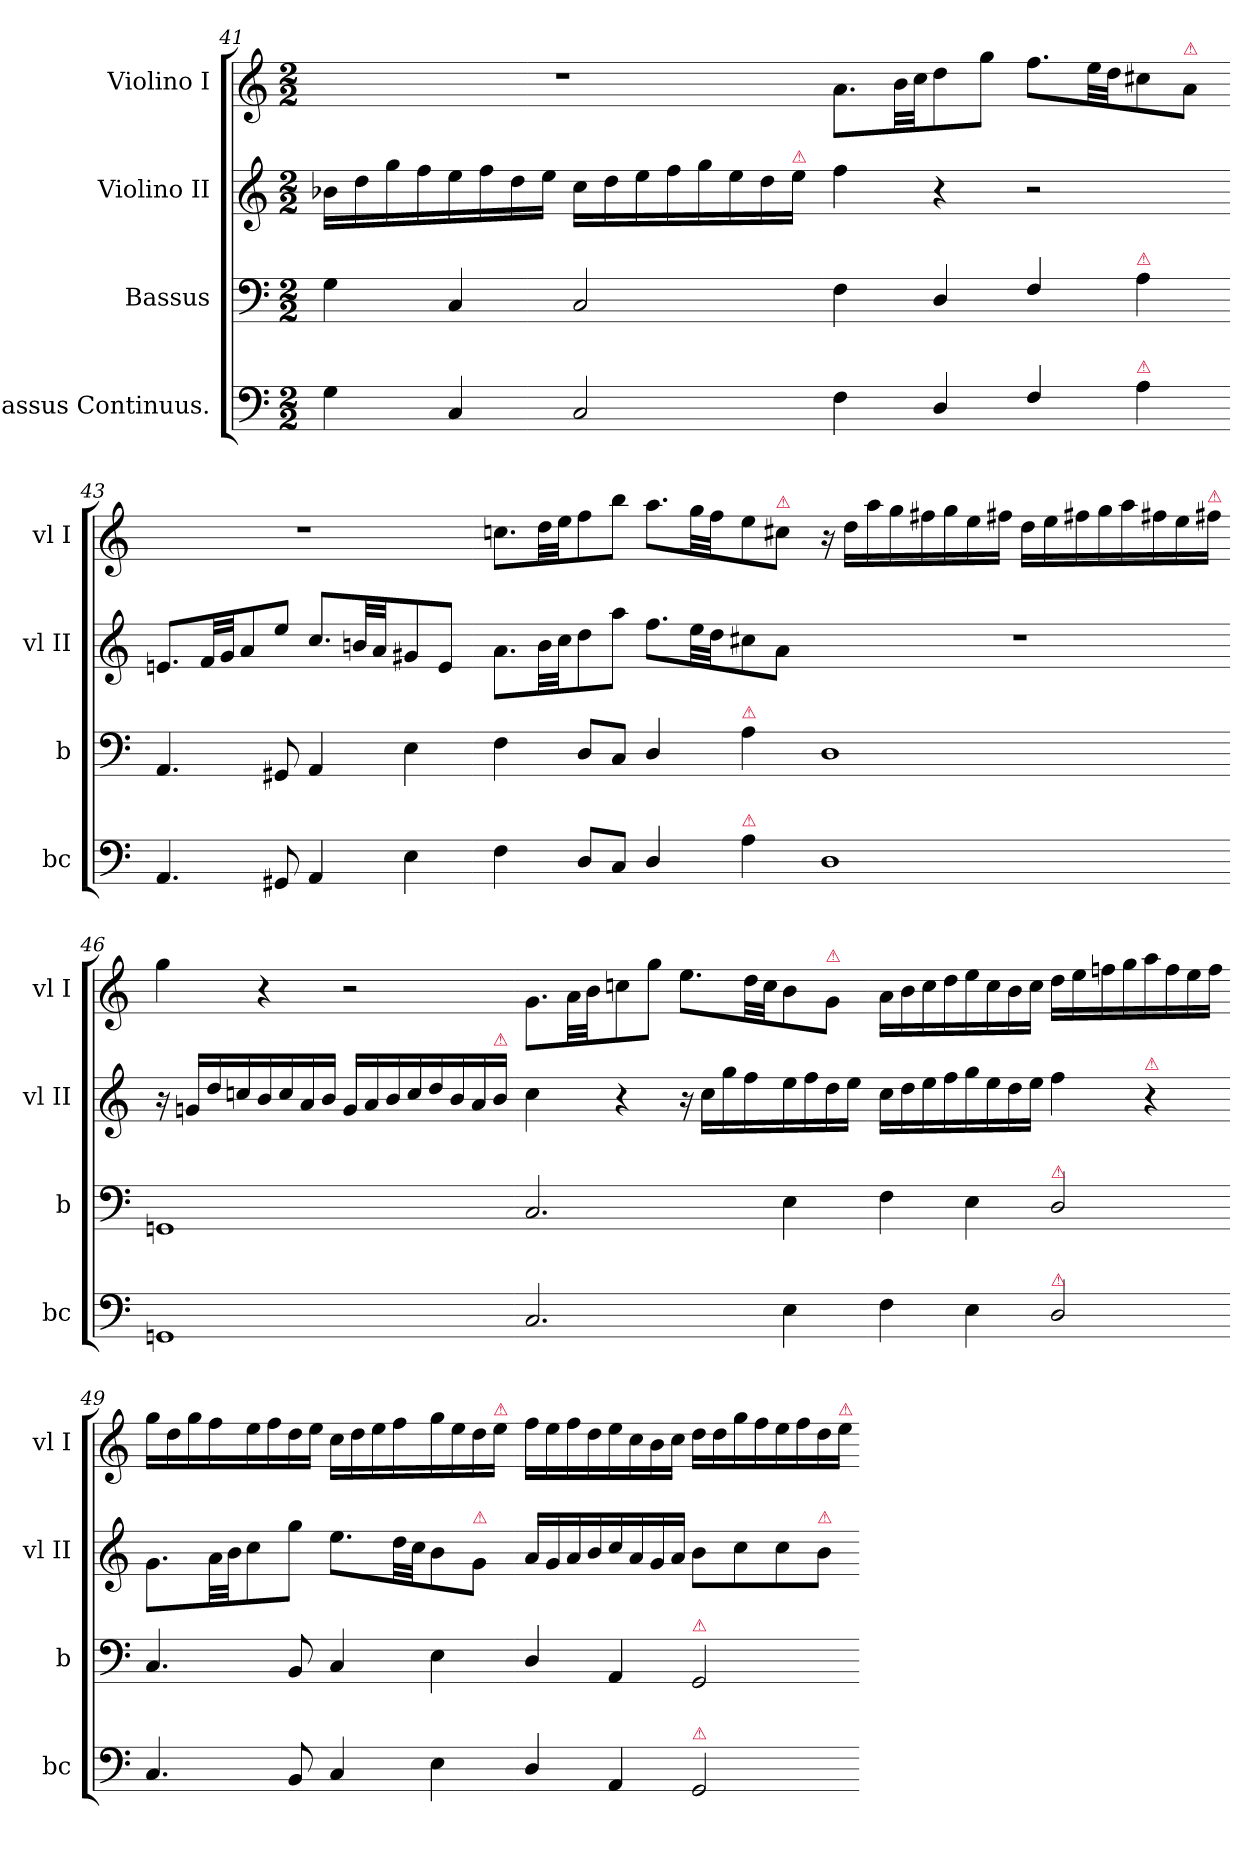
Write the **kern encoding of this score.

**kern	**kern	**kern	**kern
*part4	*part3	*part2	*part1
*staff4	*staff3	*staff2	*staff1
*I"Bassus Continuus.	*I"Bassus	*I"Violino II	*I"Violino I
*I'bc	*I'b	*I'vl II	*I'vl I
*clefF4	*clefF4	*clefG2	*clefG2
*k[]	*k[]	*k[]	*k[]
*C:	*C:	*C:	*C:
*M2/2	*M2/2	*M2/2	*M2/2
=41	=41	=41	=41
4G\	4G\	16b-X\LL	1r
.	.	16dd\	.
.	.	16gg\	.
.	.	16ff\	.
4C/	4C/	16ee\	.
.	.	16ff\	.
.	.	16dd\	.
.	.	16ee\JJ	.
2C/	2C/	16cc\LL	.
.	.	16dd\	.
.	.	16ee\	.
.	.	16ff\	.
.	.	16gg\	.
.	.	16ee\	.
.	.	16dd\	.
!	!	!LO:TX:a:color=crimson:t=⚠	!
.	.	16ee\JJ	.
=42-	=42-	=42-	=42-
4F\	4F\	4ff\	8.a\L
.	.	.	32b\LL
.	.	.	32cc\JJ
4D/	4D/	4r	8dd\
.	.	.	8gg\J
4F/	4F/	2r	8.ff\L
.	.	.	32ee\LL
.	.	.	32dd\JJ
!	!LO:TX:a:color=crimson:t=⚠	!	!
!LO:TX:a:color=crimson:t=⚠	!	!	!
4A\	4A\	.	8cc#X\
!	!	!	!LO:TX:a:color=crimson:t=⚠
.	.	.	8a\J
=43-	=43-	=43-	=43-
4.AA/	4.AA/	8.en/L	1r
.	.	32f/LL	.
.	.	32g/JJ	.
.	.	8a/	.
8GG#X/	8GG#X/	8ee/J	.
4AA/	4AA/	8.cc/L	.
.	.	32bn/LL	.
.	.	32a/JJ	.
4E\	4E\	8g#X/	.
.	.	8e/J	.
=44-	=44-	=44-	=44-
4F\	4F\	8.a\L	8.ccn\L
.	.	32b\LL	32dd\LL
.	.	32cc\JJ	32ee\JJ
8D/L	8D/L	8dd\	8ff\
8C/J	8C/J	8aa\J	8bb\J
4D/	4D/	8.ff\L	8.aa\L
.	.	32ee\LL	32gg\LL
.	.	32dd\JJ	32ff\JJ
!	!LO:TX:a:color=crimson:t=⚠	!	!
!LO:TX:a:color=crimson:t=⚠	!	!	!
4A\	4A\	8cc#X\	8ee\
!	!	!	!LO:TX:a:color=crimson:t=⚠
.	.	8a\J	8cc#X\J
=45-	=45-	=45-	=45-
1D	1D	1r	16r
.	.	.	16dd\LL
.	.	.	16aa\
.	.	.	16gg\
.	.	.	16ff#X\
.	.	.	16gg\
.	.	.	16ee\
.	.	.	16ff#X\JJ
.	.	.	16dd\LL
.	.	.	16ee\
.	.	.	16ff#X\
.	.	.	16gg\
.	.	.	16aa\
.	.	.	16ff#X\
.	.	.	16ee\
!	!	!	!LO:TX:a:color=crimson:t=⚠
.	.	.	16ff#X\JJ
=46-	=46-	=46-	=46-
1GGn	1GGn	16r	4gg\
.	.	16gn/LL	.
.	.	16dd/	.
.	.	16ccn/	.
.	.	16b/	4r
.	.	16cc/	.
.	.	16a/	.
.	.	16b/JJ	.
.	.	16g/LL	2r
.	.	16a/	.
.	.	16b/	.
.	.	16cc/	.
.	.	16dd/	.
.	.	16b/	.
.	.	16a/	.
!	!	!LO:TX:a:color=crimson:t=⚠	!
.	.	16b/JJ	.
=47-	=47-	=47-	=47-
2.C/	2.C/	4cc\	8.g\L
.	.	.	32a\LL
.	.	.	32b\JJ
.	.	4r	8ccn\
.	.	.	8gg\J
.	.	16r	8.ee\L
.	.	16cc\LL	.
.	.	16gg\	.
.	.	16ff\	32dd\LL
.	.	.	32cc\JJ
4E\	4E\	16ee\	8b\
.	.	16ff\	.
!	!	!	!LO:TX:a:color=crimson:t=⚠
.	.	16dd\	8g\J
.	.	16ee\JJ	.
=48-	=48-	=48-	=48-
4F\	4F\	16cc\LL	16a\LL
.	.	16dd\	16b\
.	.	16ee\	16cc\
.	.	16ff\	16dd\
4E\	4E\	16gg\	16ee\
.	.	16ee\	16cc\
.	.	16dd\	16b\
.	.	16ee\JJ	16cc\JJ
!	!LO:TX:a:color=crimson:t=⚠	!	!
!LO:TX:a:color=crimson:t=⚠	!	!	!
2D/	2D/	4ff\	16dd\LL
.	.	.	16ee\
.	.	.	16ffn\
.	.	.	16gg\
!	!	!LO:TX:a:color=crimson:t=⚠	!
.	.	4r	16aa\
.	.	.	16ff\
.	.	.	16ee\
.	.	.	16ff\JJ
=49-	=49-	=49-	=49-
4.C/	4.C/	8.g\L	16gg\LL
.	.	.	16dd\
.	.	.	16gg\
.	.	32a\LL	16ff\
.	.	32b\JJ	.
.	.	8cc\	16ee\
.	.	.	16ff\
8BB/	8BB/	8gg\J	16dd\
.	.	.	16ee\JJ
4C/	4C/	8.ee\L	16cc\LL
.	.	.	16dd\
.	.	.	16ee\
.	.	32dd\LL	16ff\
.	.	32cc\JJ	.
4E\	4E\	8b\	16gg\
.	.	.	16ee\
!	!	!LO:TX:a:color=crimson:t=⚠	!
.	.	8g\J	16dd\
!	!	!	!LO:TX:a:color=crimson:t=⚠
.	.	.	16ee\JJ
=50-	=50-	=50-	=50-
4D/	4D/	16a/LL	16ff\LL
.	.	16g/	16ee\
.	.	16a/	16ff\
.	.	16b/	16dd\
4AA/	4AA/	16cc/	16ee\
.	.	16a/	16cc\
.	.	16g/	16b\
.	.	16a/JJ	16cc\JJ
!	!LO:TX:a:color=crimson:t=⚠	!	!
!LO:TX:a:color=crimson:t=⚠	!	!	!
2GG/	2GG/	8b\L	16dd\LL
.	.	.	16dd\
.	.	8cc\	16gg\
.	.	.	16ff\
.	.	8cc\	16ee\
.	.	.	16ff\
!	!	!LO:TX:a:color=crimson:t=⚠	!
.	.	8b\J	16dd\
!	!	!	!LO:TX:a:color=crimson:t=⚠
.	.	.	16ee\JJ
=-	=-	=-	=-
*-	*-	*-	*-
